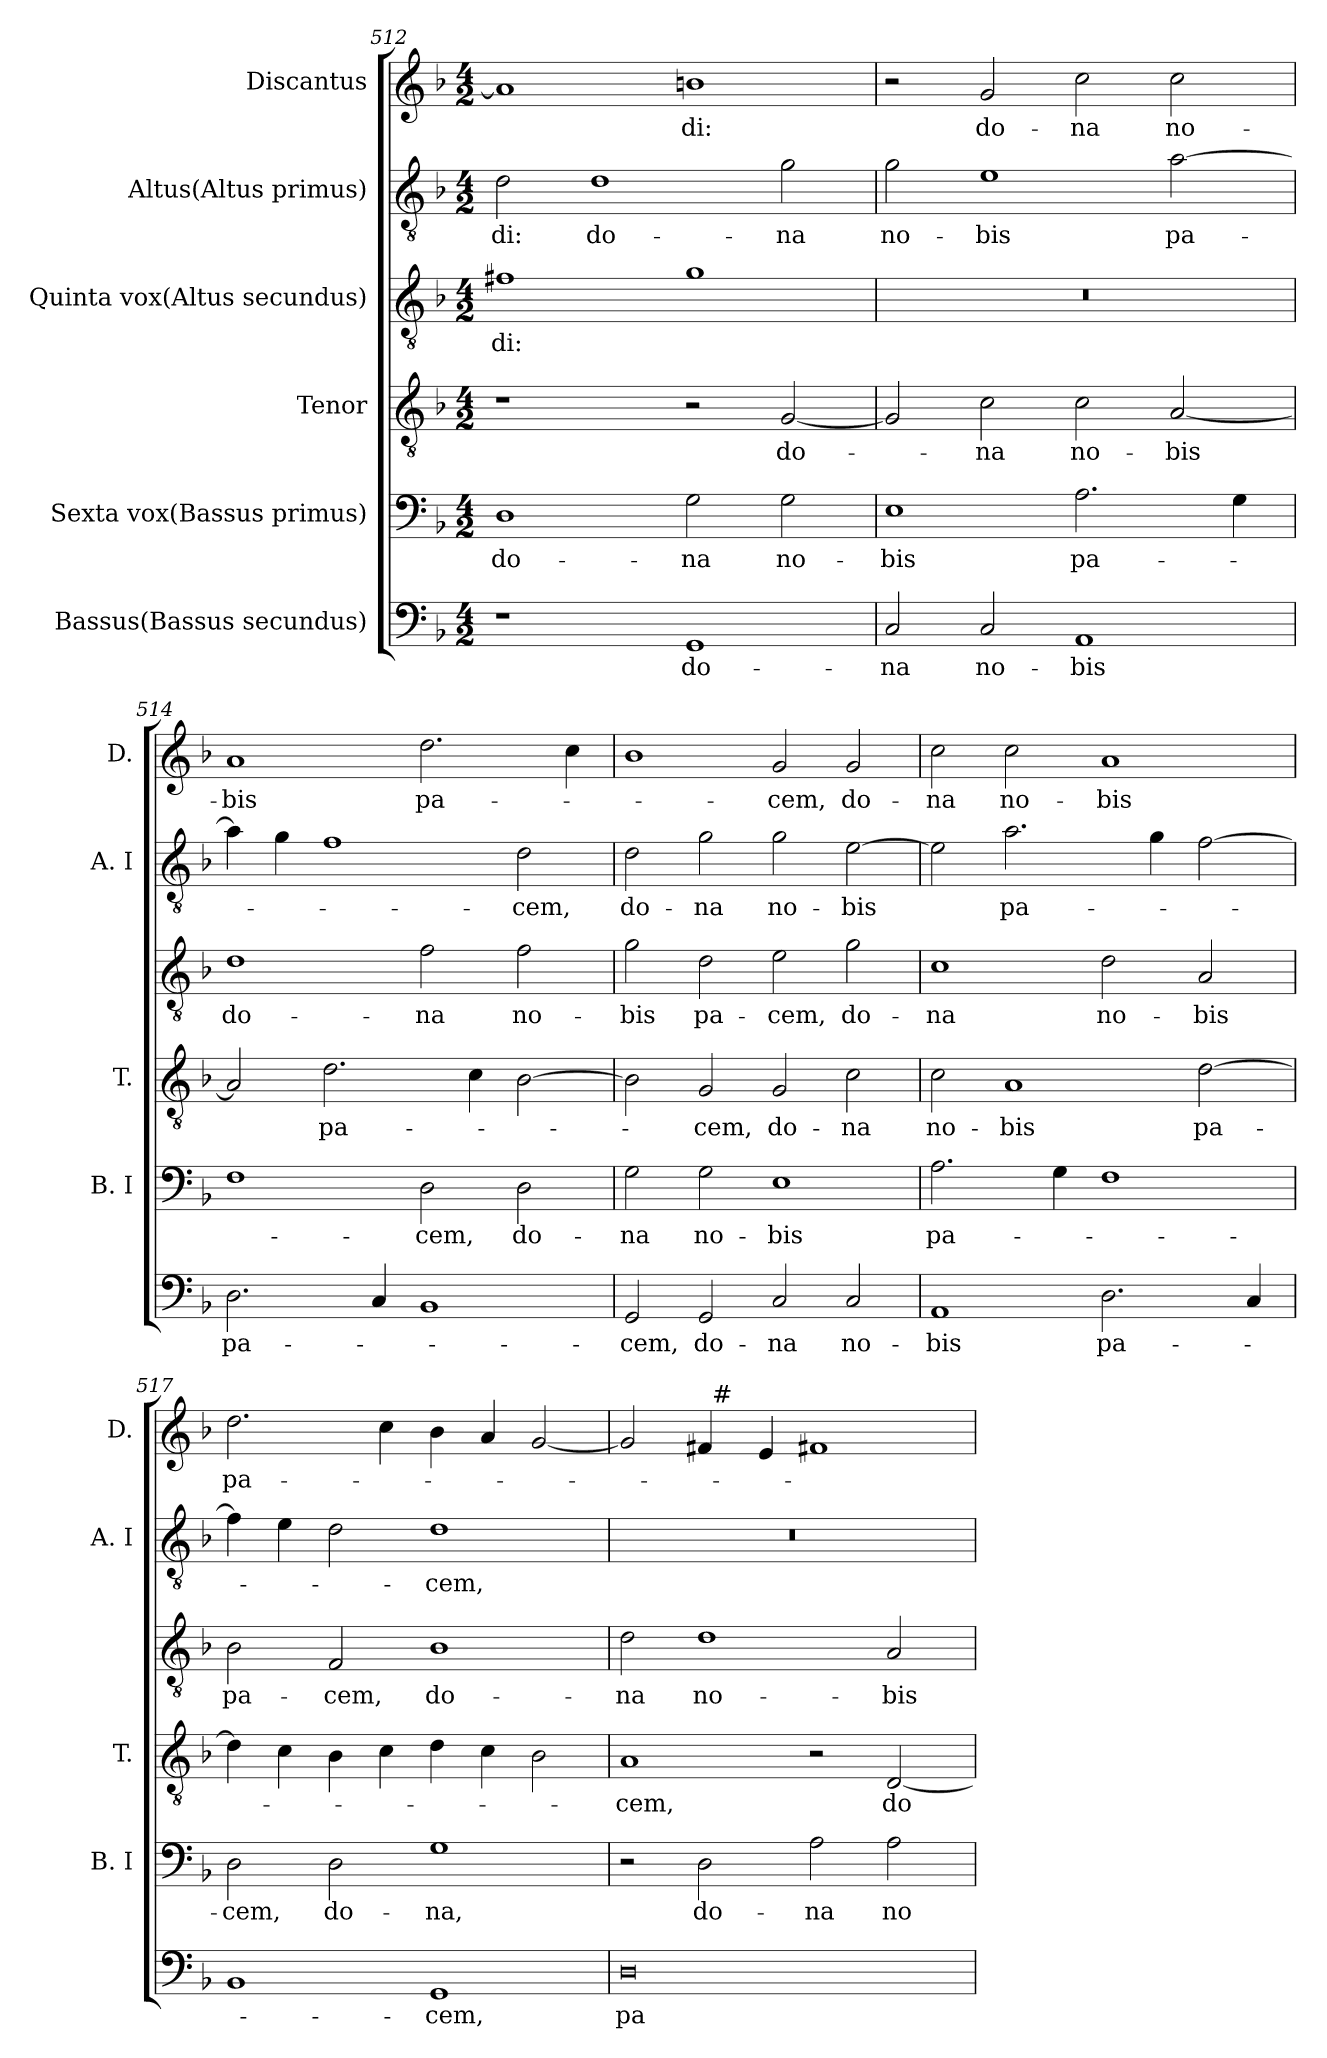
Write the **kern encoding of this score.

**kern	**text	**kern	**text	**kern	**text	**kern	**text	**kern	**text	**kern	**text
*part6	*part6	*part5	*part5	*part4	*part4	*part3	*part3	*part2	*part2	*part1	*part1
*staff6	*staff6	*staff5	*staff5	*staff4	*staff4	*staff3	*staff3	*staff2	*staff2	*staff1	*staff1
*I"Bassus(Bassus secundus)	*	*I"Sexta vox(Bassus primus)	*	*I"Tenor	*	*I"Quinta vox(Altus secundus)	*	*I"Altus(Altus primus)	*	*I"Discantus	*
*	*	*I'B. I	*	*I'T.	*	*	*	*I'A. I	*	*I'D.	*
*clefF4	*	*clefF4	*	*clefGv2	*	*clefGv2	*	*clefGv2	*	*clefG2	*
*	*	*	*	*ITrd7c12	*	*ITrd7c12	*	*ITrd7c12	*	*	*
*k[b-]	*	*k[b-]	*	*k[b-]	*	*k[b-]	*	*k[b-]	*	*k[b-]	*
*d:	*	*d:	*	*d:	*	*d:	*	*d:	*	*d:	*
*M4/2	*	*M4/2	*	*M4/2	*	*M4/2	*	*M4/2	*	*M4/2	*
=512	=512	=512	=512	=512	=512	=512	=512	=512	=512	=512	=512
!	!	!	!LO:LY:b	!	!	!	!LO:LY:b	!	!LO:LY:b	!	!
1r	.	1D	do-	1r	.	1F#X	-di:	2D\	-di:	1a]	.
!	!	!	!	!	!	!	!	!	!LO:LY:b	!	!
.	.	.	.	.	.	.	.	1D	do-	.	.
!	!LO:LY:b	!	!LO:LY:b	!	!	!	!	!	!	!	!LO:LY:b
1GG	do-	2G\	-na	2r	.	1G	.	.	.	1bn	-di:
!	!	!	!LO:LY:b	!	!LO:LY:b	!	!	!	!LO:LY:b	!	!
.	.	2G\	no-	[<2GG/	do-	.	.	2G\	-na	.	.
=513	=513	=513	=513	=513	=513	=513	=513	=513	=513	=513	=513
!	!LO:LY:b	!	!LO:LY:b	!	!	!LO:N:vis=1	!	!	!LO:LY:b	!	!
2C/	-na	1E	-bis	2GG/]	.	0r	.	2G\	no-	2r	.
!	!LO:LY:b	!	!	!	!LO:LY:b	!	!	!	!LO:LY:b	!	!LO:LY:b
2C/	no-	.	.	2C\	-na	.	.	1E	-bis	2g/	do-
!	!LO:LY:b	!	!LO:LY:b	!	!LO:LY:b	!	!	!	!	!	!LO:LY:b
1AA	-bis	2.A\	pa-	2C\	no-	.	.	.	.	2cc\	-na
!	!	!	!	!	!LO:LY:b	!	!	!	!LO:LY:b	!	!LO:LY:b
.	.	.	.	[<2AA/	-bis	.	.	[>2A\	pa-	2cc\	no-
.	.	4G\	.	.	.	.	.	.	.	.	.
!!LO:PB:g=z
=514	=514	=514	=514	=514	=514	=514	=514	=514	=514	=514	=514
!	!LO:LY:b	!	!	!	!	!	!LO:LY:b	!	!	!	!LO:LY:b
2.D\	pa-	1F	.	2AA/]	.	1D	do-	4A\]	.	1a	-bis
.	.	.	.	.	.	.	.	4G\	.	.	.
!	!	!	!	!	!LO:LY:b	!	!	!	!	!	!
.	.	.	.	2.D\	pa-	.	.	1F	.	.	.
4C/	.	.	.	.	.	.	.	.	.	.	.
!	!	!	!LO:LY:b	!	!	!	!LO:LY:b	!	!	!	!LO:LY:b
1BB-	.	2D\	-cem,	.	.	2F\	-na	.	.	2.dd\	pa-
.	.	.	.	4C\	.	.	.	.	.	.	.
!	!	!	!LO:LY:b	!	!	!	!LO:LY:b	!	!LO:LY:b	!	!
.	.	2D\	do-	[>2BB-\	.	2F\	no-	2D\	-cem,	.	.
.	.	.	.	.	.	.	.	.	.	4cc\	.
=515	=515	=515	=515	=515	=515	=515	=515	=515	=515	=515	=515
!	!LO:LY:b	!	!LO:LY:b	!	!	!	!LO:LY:b	!	!LO:LY:b	!	!
2GG/	-cem,	2G\	-na	2BB-\]	.	2G\	-bis	2D\	do-	1b-	.
!	!LO:LY:b	!	!LO:LY:b	!	!LO:LY:b	!	!LO:LY:b	!	!LO:LY:b	!	!
2GG/	do-	2G\	no-	2GG/	-cem,	2D\	pa-	2G\	-na	.	.
!	!LO:LY:b	!	!LO:LY:b	!	!LO:LY:b	!	!LO:LY:b	!	!LO:LY:b	!	!LO:LY:b
2C/	-na	1E	-bis	2GG/	do-	2E\	-cem,	2G\	no-	2g/	-cem,
!	!LO:LY:b	!	!	!	!LO:LY:b	!	!LO:LY:b	!	!LO:LY:b	!	!LO:LY:b
2C/	no-	.	.	2C\	-na	2G\	do-	[>2E\	-bis	2g/	do-
=516	=516	=516	=516	=516	=516	=516	=516	=516	=516	=516	=516
!	!LO:LY:b	!	!LO:LY:b	!	!LO:LY:b	!	!LO:LY:b	!	!	!	!LO:LY:b
1AA	-bis	2.A\	pa-	2C\	no-	1C	-na	2E\]	.	2cc\	-na
!	!	!	!	!	!LO:LY:b	!	!	!	!LO:LY:b	!	!LO:LY:b
.	.	.	.	1AA	-bis	.	.	2.A\	pa-	2cc\	no-
.	.	4G\	.	.	.	.	.	.	.	.	.
!	!LO:LY:b	!	!	!	!	!	!LO:LY:b	!	!	!	!LO:LY:b
2.D\	pa-	1F	.	.	.	2D\	no-	.	.	1a	-bis
.	.	.	.	.	.	.	.	4G\	.	.	.
!	!	!	!	!	!LO:LY:b	!	!LO:LY:b	!	!	!	!
.	.	.	.	[>2D\	pa-	2AA/	-bis	[>2F\	.	.	.
4C/	.	.	.	.	.	.	.	.	.	.	.
=517	=517	=517	=517	=517	=517	=517	=517	=517	=517	=517	=517
!	!	!	!LO:LY:b	!	!	!	!LO:LY:b	!	!	!	!LO:LY:b
1BB-	.	2D\	-cem,	4D\]	.	2BB-\	pa-	4F\]	.	2.dd\	pa-
.	.	.	.	4C\	.	.	.	4E\	.	.	.
!	!	!	!LO:LY:b	!	!	!	!LO:LY:b	!	!	!	!
.	.	2D\	do-	4BB-\	.	2FF/	-cem,	2D\	.	.	.
.	.	.	.	4C\	.	.	.	.	.	4cc\	.
!	!LO:LY:b	!	!LO:LY:b	!	!	!	!LO:LY:b	!	!LO:LY:b	!	!
1GG	-cem,	1G	-na,	4D\	.	1BB-	do-	1D	-cem,	4b-\	.
.	.	.	.	4C\	.	.	.	.	.	4a/	.
.	.	.	.	2BB-\	.	.	.	.	.	[<2g/	.
!!LO:LB:g=z
=518	=518	=518	=518	=518	=518	=518	=518	=518	=518	=518	=518
!	!LO:LY:b	!	!	!	!LO:LY:b	!	!LO:LY:b	!LO:N:vis=1	!	!	!
*	*	*	*	*	*	*	*	*	*	*^	*
0D	pa-	2r	.	1AA	-cem,	2D\	-na	0r	.	2g/]	2ryy	.
!	!	!	!LO:LY:b	!	!	!	!LO:LY:b	!	!	!	!	!
.	.	2D\	do-	.	.	1D	no-	.	.	4f#/	32ryy	.
!	!	!	!	!	!	!	!	!	!	!	!LO:TX:a:t=#	!
.	.	.	.	.	.	.	.	.	.	.	1ryy	.
.	.	.	.	.	.	.	.	.	.	4e/	.	.
!	!	!	!LO:LY:b	!	!	!	!	!	!	!	!	!
.	.	2A\	-na	2r	.	.	.	.	.	1f#X	.	.
!	!	!	!LO:LY:b	!	!LO:LY:b	!	!LO:LY:b	!	!	!	!	!
.	.	2A\	no-	[<2DD/	do-	2AA/	-bis	.	.	.	.	.
.	.	.	.	.	.	.	.	.	.	.	4...ryy	.
*	*	*	*	*	*	*	*	*	*	*v	*v	*
=	=	=	=	=	=	=	=	=	=	=	=
*-	*-	*-	*-	*-	*-	*-	*-	*-	*-	*-	*-
